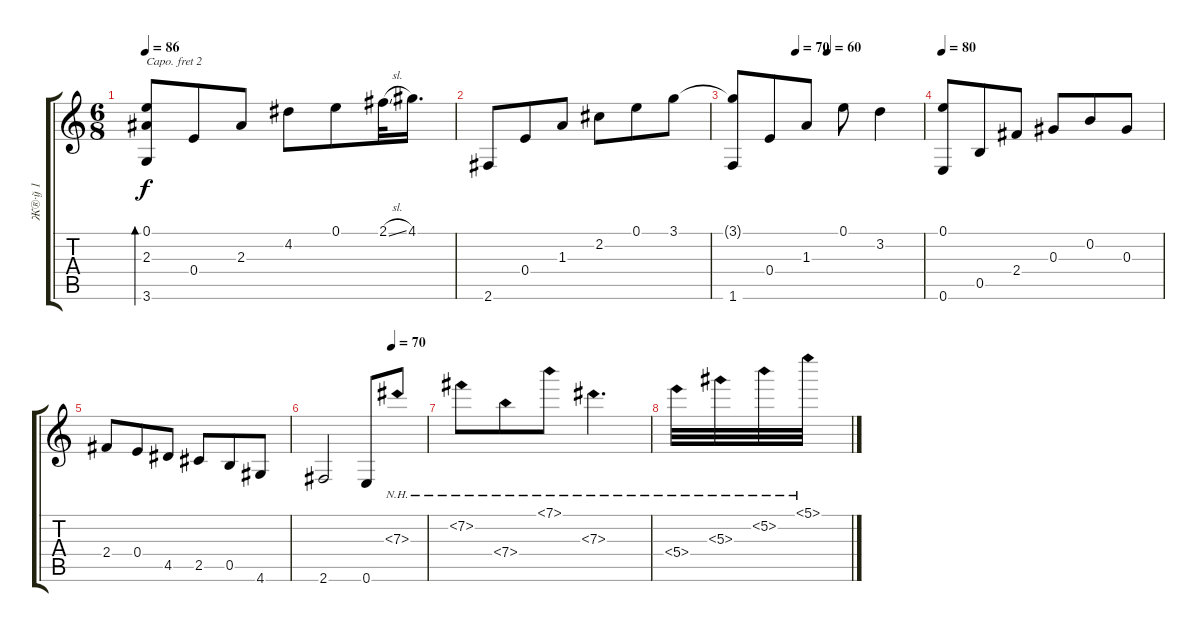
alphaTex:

\track ("Ж®·ў 1" "Ж®·ў 1") {instrument acousticguitarsteel}
\staff {score tabs}
\capo 2
\tuning (D4 A3 Gb3 D3 A2 D2) {hide}
\ts (6 8)
\tempo 86
\clef g2
\ks c
(0.1 2.3 3.6).8{bd 480 dy f} 0.4.8 2.3.8 4.2.8 0.1.8 2.1{sl}.32 4.1.16{d} |
2.6.8 0.4.8 1.3.8 2.2.8 0.1.8 3.1.8 |
\tempo (70 0.3333333333333333)
\tempo (60 0.5)
(3.1{t} 1.6).8 0.4.8 1.3.8 0.1.8 3.2.4 |
\tempo 80
(0.1 0.6).8 0.5.8 2.4.8 0.3.8 0.2.8 0.3.8 |
2.4.8 0.4.8 4.5.8 2.5.8 0.5.8 4.6.8 |
\tempo (70 0.6666666666666666)
2.6.2 0.6.8 7.3{nh}.8 |
7.2{nh}.8 7.4{nh}.8 7.1{nh}.8 7.3{nh}.4{d} |
5.4{nh}.32 5.3{nh}.32 5.2{nh}.32 5.1{nh}.32
